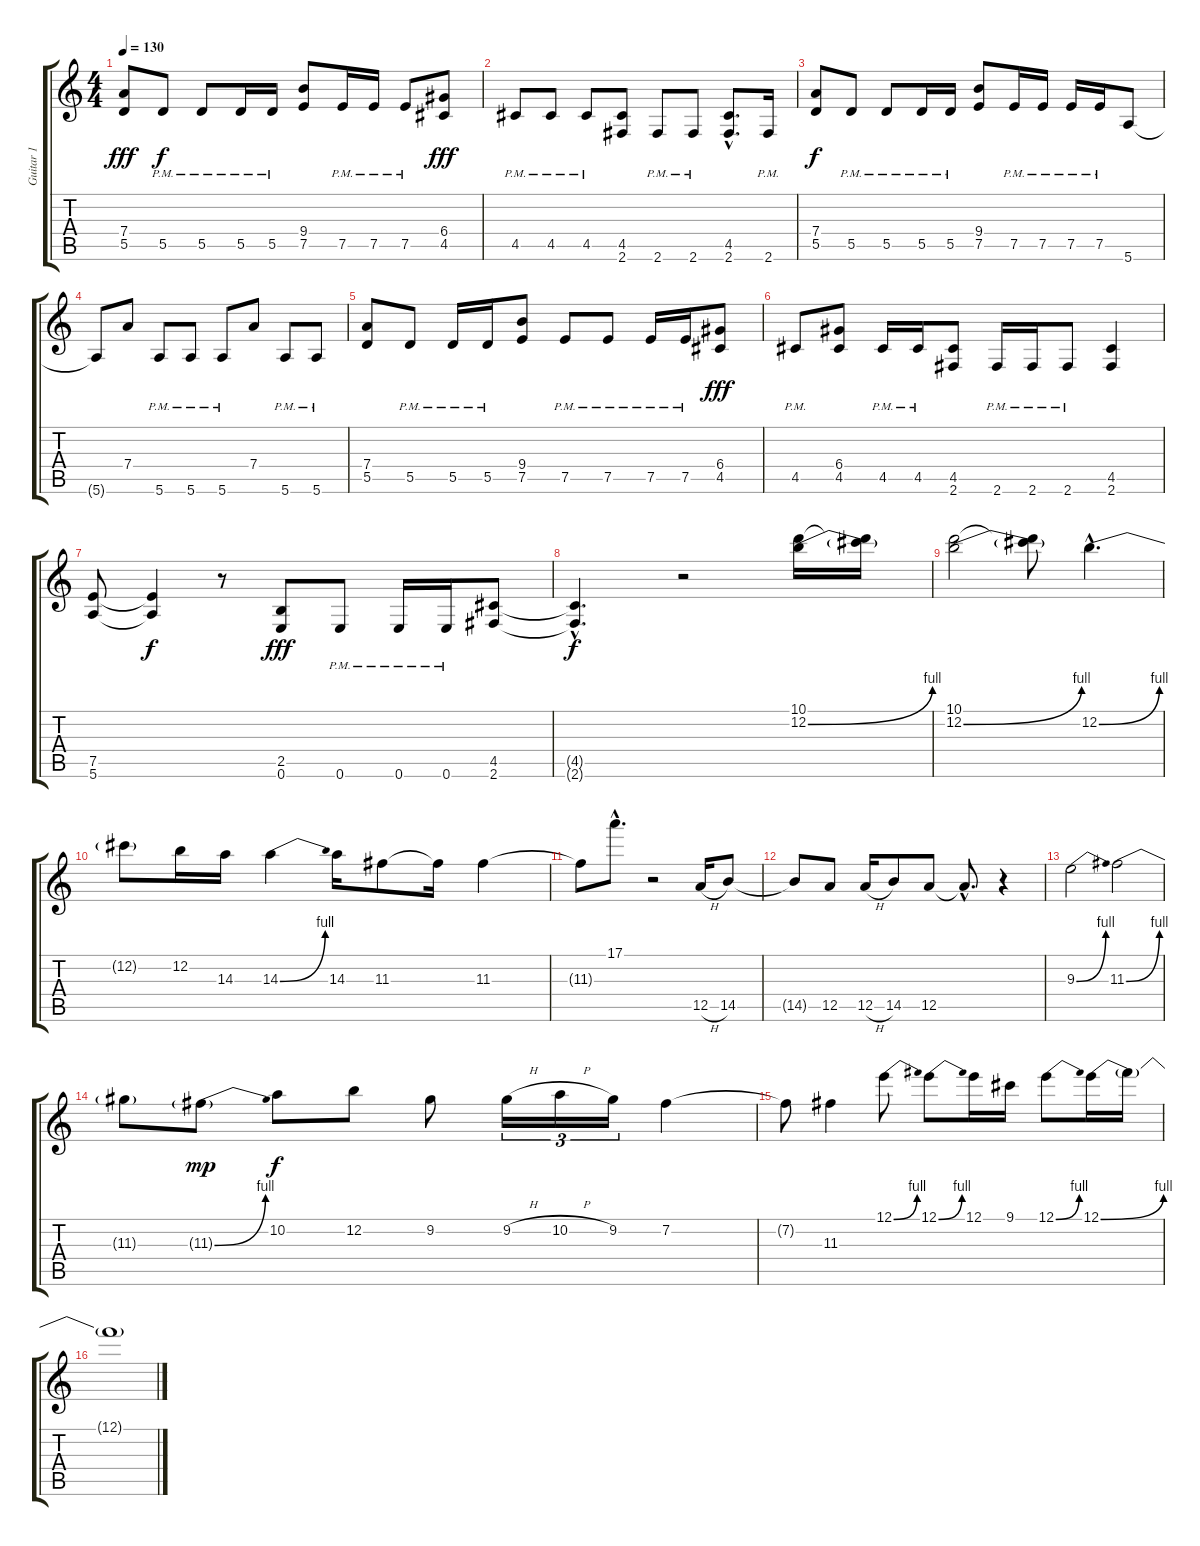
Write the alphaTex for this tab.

\track ("Guitar 1" "Guitar 1") {instrument distortionguitar}
\staff {score tabs}
\tuning (E4 B3 G3 D3 A2 E2) {hide}
\ts (4 4)
\tempo 130
\clef g2
\ks c
(7.4 5.5).8{dy fff} 5.5{pm}.8{dy f} 5.5{pm}.8 5.5{pm}.16 5.5{pm}.16 (9.4 7.5).8 7.5{pm}.16 7.5{pm}.16 7.5{pm}.8 (6.4 4.5).8{dy fff} |
4.5{pm}.8 4.5{pm}.8 4.5{pm}.8 (4.5 2.6).8 2.6{pm}.8 2.6{pm}.8 (4.5{hac} 2.6{hac}).8{d} 2.6{pm}.16 |
(7.4 5.5).8{dy f} 5.5{pm}.8 5.5{pm}.8 5.5{pm}.16 5.5{pm}.16 (9.4 7.5).8 7.5{pm}.16 7.5{pm}.16 7.5{pm}.16 7.5{pm}.16 5.6.8 |
5.6{t}.8 7.4.8 5.6{pm}.8 5.6{pm}.8 5.6{pm}.8 7.4.8 5.6{pm}.8 5.6{pm}.8 |
(7.4 5.5).8 5.5{pm}.8 5.5{pm}.16 5.5{pm}.16 (9.4 7.5).8 7.5{pm}.8 7.5{pm}.8 7.5{pm}.16 7.5{pm}.16 (6.4 4.5).8{dy fff} |
4.5{pm}.8 (6.4 4.5).8 4.5{pm}.16 4.5{pm}.16 (4.5 2.6).8 2.6{pm}.16 2.6{pm}.16 2.6{pm}.8 (4.5 2.6).4 |
(7.5 5.6).8 (7.5{t} 5.6{t}).4{dy f} r.8 (2.5 0.6).8{dy fff} 0.6{pm}.8 0.6{pm}.16 0.6{pm}.16 (4.5 2.6).8 |
(4.5{hac t} 2.6{hac t}).4{d dy f} r.2 (10.1 12.2{be (bend 0 0 60 4)}).16 (10.1{t} 12.2{t}).16 |
(10.1 12.2{be (bend 0 0 60 4)}).2 (10.1{t} 12.2{t}).8 12.2{be (bend 0 0 60 4) hac}.4{d} |
12.2{t}.8 12.2.16 14.3.16 14.3{be (bend 0 0 60 4)}.4 14.3.16 11.3.8 11.3{t}.16 11.3.4 |
11.3{t}.8 17.1{hac}.8{d} r.2 12.5{h}.16 14.5.8 |
14.5{t}.8 12.5.8 12.5{h}.16 14.5.8 12.5.8 12.5{hac t}.8{d} r.4 |
9.3{be (bend 0 0 60 4)}.2 11.3{be (bend 0 0 60 4)}.2 |
11.3{t}.8 11.3{be (bend 0 0 60 4) g}.8{dy mp} 10.2.8{dy f} 12.2.8 9.2.8 9.2{h}.16{tu (3 2)} 10.2{h}.16{tu (3 2)} 9.2.16{tu (3 2)} 7.2.4 |
7.2{t}.8 11.3.4 12.1{be (bend 0 0 60 4)}.8 12.1{be (bend 0 0 60 4)}.8 12.1.16 9.1.16 12.1{be (bend 0 0 60 4)}.8 12.1{be (bend 0 0 60 4)}.16 12.1{t}.16 |
12.1{t}.1
